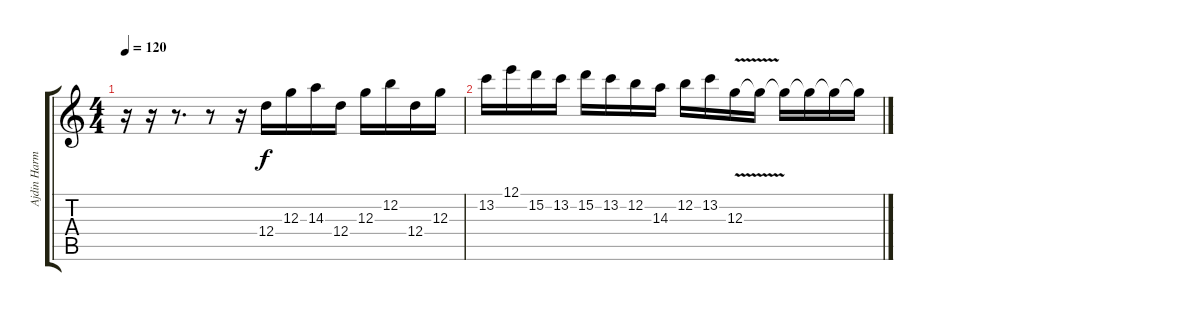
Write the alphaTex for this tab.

\track ("Ajdin Harmony" "Ajdin Harm") {instrument overdrivenguitar}
\staff {score tabs}
\tuning (E4 B3 G3 D3 A2 E2) {hide}
\ts (4 4)
\tempo 120
\clef g2
\ks c
r.16{dy f} r.16 r.8{d} r.8 r.16 12.4.16 12.3.16 14.3.16 12.4.16 12.3.16 12.2.16 12.4.16 12.3.16 |
13.2.16 12.1.16 15.2.16 13.2.16 15.2.16 13.2.16 12.2.16 14.3.16 12.2.16 13.2.16 12.3{v}.16 12.3{t}.16 12.3{t}.16 12.3{t}.16 12.3{t}.16 12.3{t}.16
